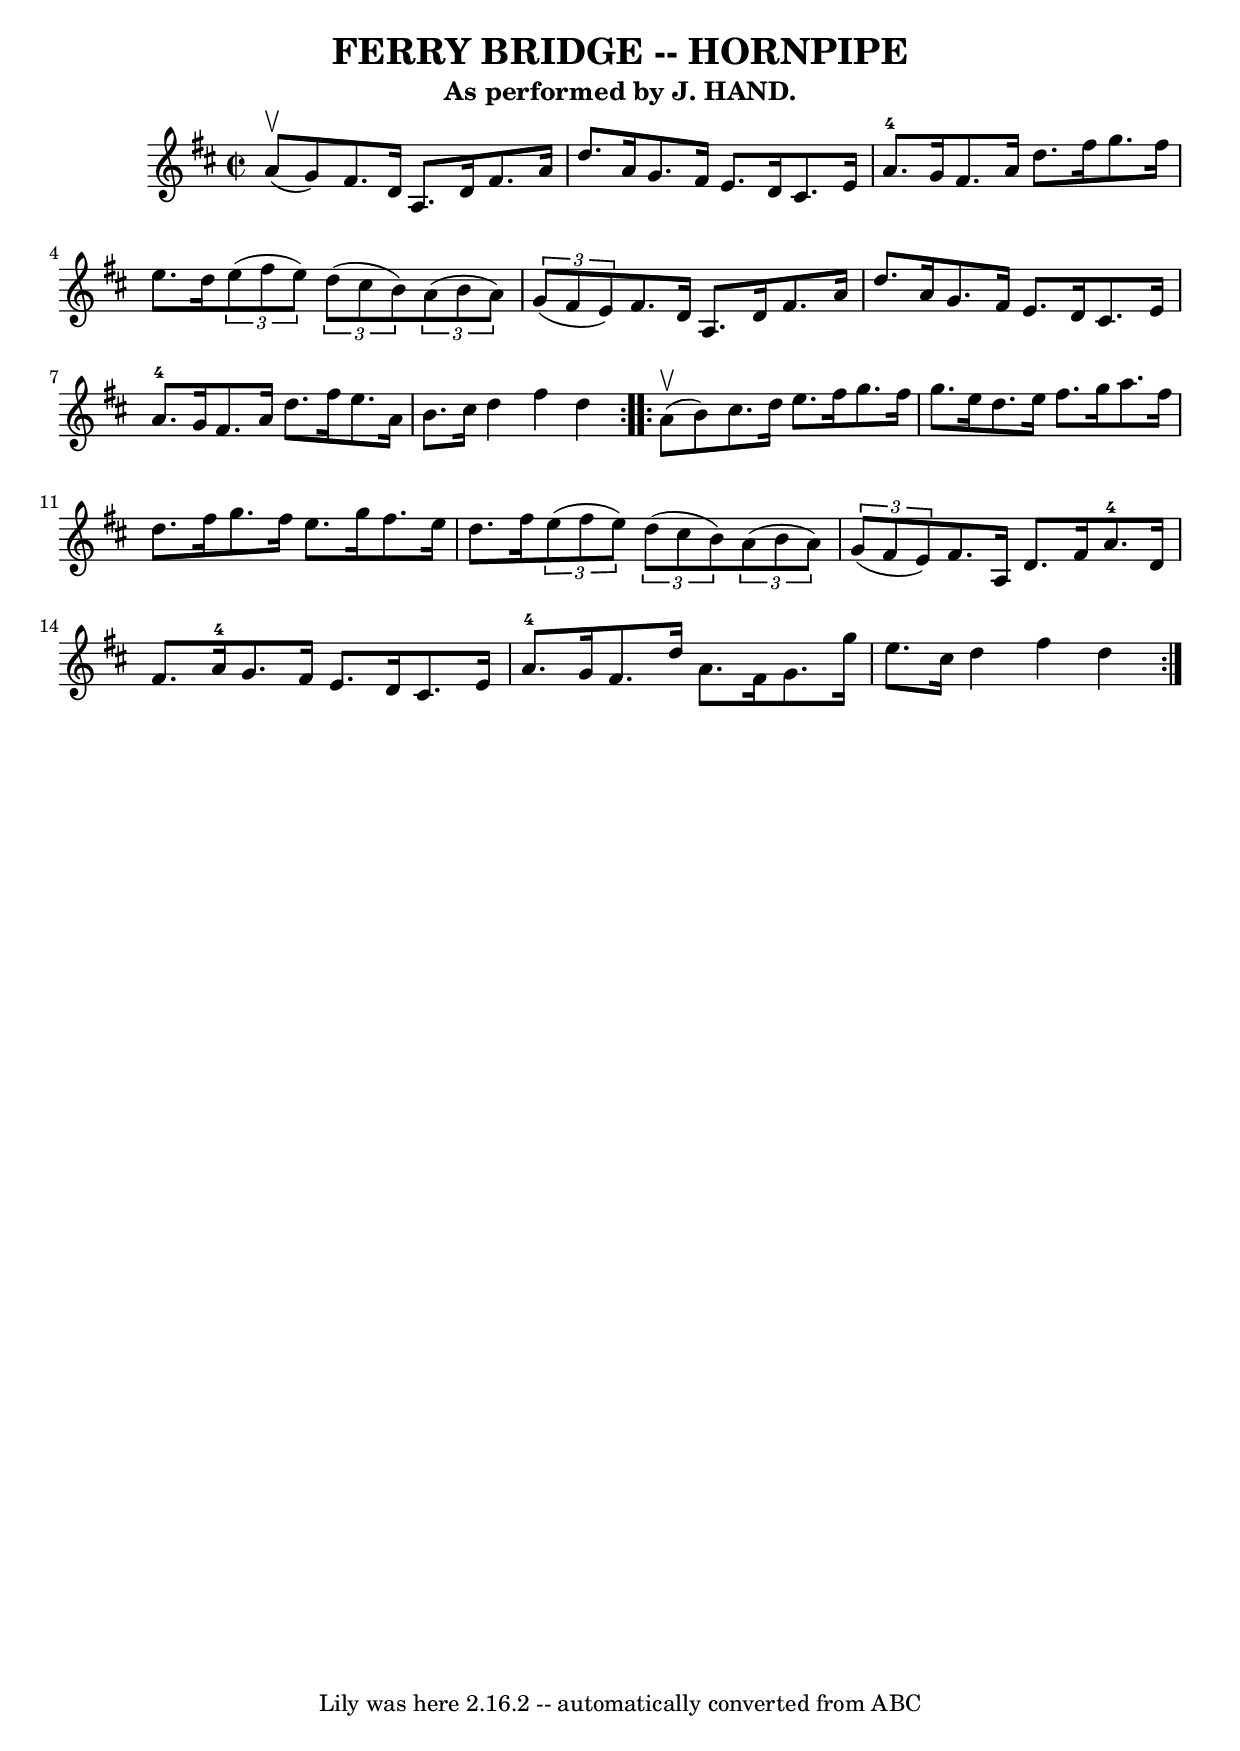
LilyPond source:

\version "2.16.2"
\include "Mammoth.ily"
\header {
  %% book = "Ryan's Mammoth Collection of Fiddle Tunes"
  crossRefNumber = "1"
  footnotes = "\\\\(Can be used as a Clog.)"
  subtitle = "As performed by J. HAND."
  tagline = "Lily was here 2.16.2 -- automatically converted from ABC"
  title = "FERRY BRIDGE -- HORNPIPE"

}
voicedefault =  {



  \repeat volta 2 {

    \override Staff.TimeSignature #'style = #'C
    \time 2/2 
    \key d \major     a'8 (^\upbow g'8)    |
    fis'8.         d'16 a8. d'16 fis'8. a'16 d''8. a'16     |
    g'8.         fis'16 e'8. d'16 cis'8. e'16 a'8.-4 g'16     |
         fis'8. a'16 d''8. fis''16 g''8. fis''16 e''8. d''16      |
    \times 2/3 { e''8 (fis''8 e''8) 
	       }   \times 2/3 { d''8 (
				cis''8 b'8) 
			      }   \times 2/3 { a'8 (b'8 a'8) 
					     }   \times 2/3 {  
					       g'8 (fis'8 e'8)  					     }    |
    fis'8. d'16 a8. d'16         fis'8. a'16 d''8. a'16     |
    g'8. fis'16 e'8. d'16         cis'8. e'16 a'8.-4 g'16     |
    fis'8. a'16 d''8.         fis''16 e''8. a'16 b'8. cis''16     |
    d''4 fis''4    
    d''4    
  }     
  \repeat volta 2 {     a'8 (^\upbow b'8)    |
         cis''8. d''16 e''8. fis''16 g''8. fis''16 g''8. e''16      |
    d''8. e''16 fis''8. g''16 a''8. fis''16 d''8.         fis''16     |
    g''8. fis''16 e''8. g''16 fis''8. e''16         d''8. fis''16     |
    \times 2/3 { e''8 (fis''8 e''8) 
	       }   
    \times 2/3 { d''8 (cis''8 b'8) 
	       }   \times 2/3 { a'8 (b'8 a'8 
				) 
			      }   \times 2/3 { g'8 (fis'8 e'8)  					     }    |
    fis'8. a16       d'8. fis'16 a'8.-4 d'16 fis'8. a'16-4    |
    g'8.      fis'16 e'8. d'16 cis'8. e'16 a'8.-4 g'16     |
         fis'8. d''16 a'8. fis'16 g'8. g''16 e''8. cis''16      |
    d''4 fis''4 d''4    
  }   

}

\score{
  <<

    \context Staff="default"
    {
      \voicedefault 
      
    }

  >>
  \layout {
    
  }
  \midi {
  }

}
